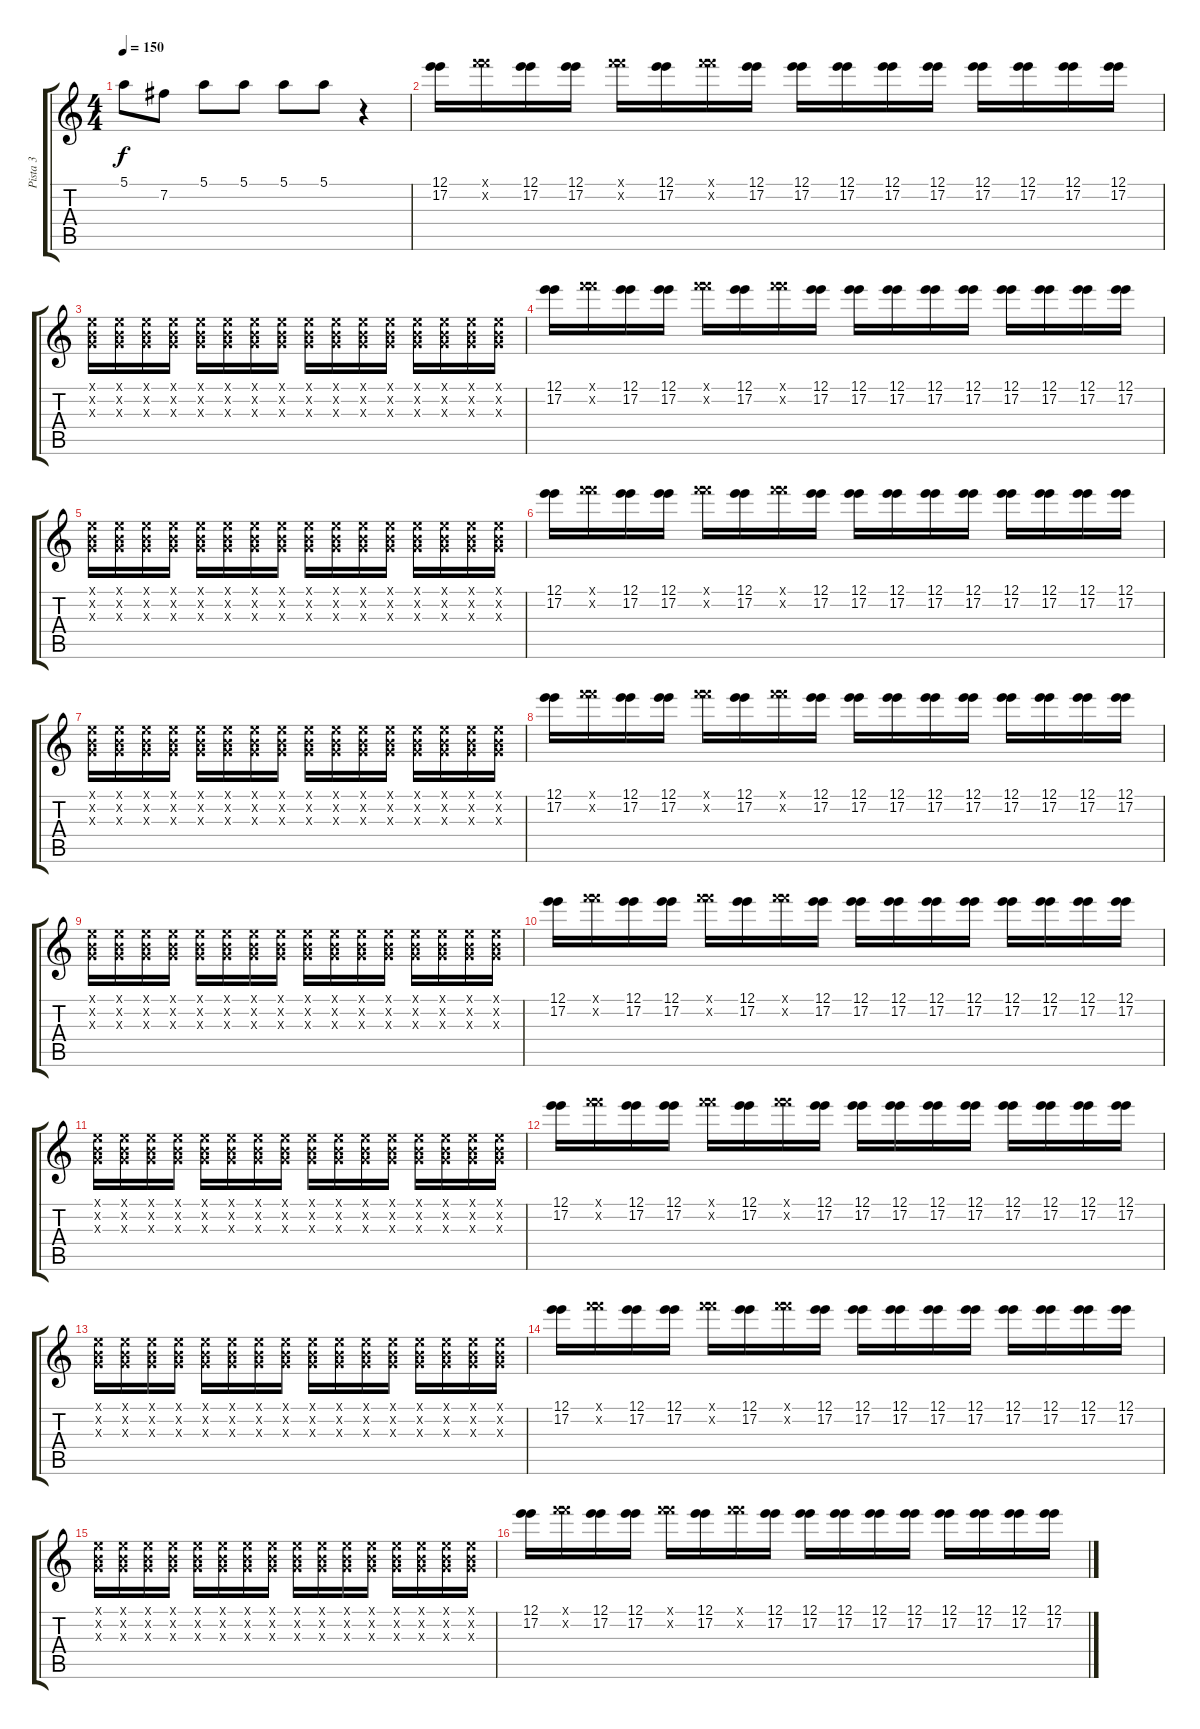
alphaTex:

\track ("Pista 3" "Pista 3") {instrument distortionguitar}
\staff {score tabs}
\tuning (E4 B3 G3 D3 A2 E2) {hide}
\ts (4 4)
\tempo 150
\clef g2
\ks c
5.1.8{dy f} 7.2.8 5.1.8 5.1.8 5.1.8 5.1.8 r.4 |
(12.1 17.2).16 (13.1{x} 18.2{x}).16 (12.1 17.2).16 (12.1 17.2).16 (13.1{x} 18.2{x}).16 (12.1 17.2).16 (13.1{x} 18.2{x}).16 (12.1 17.2).16 (12.1 17.2).16 (12.1 17.2).16 (12.1 17.2).16 (12.1 17.2).16 (12.1 17.2).16 (12.1 17.2).16 (12.1 17.2).16 (12.1 17.2).16 |
(0.1{x} 0.2{x} 0.3{x}).16 (0.1{x} 0.2{x} 0.3{x}).16 (0.1{x} 0.2{x} 0.3{x}).16 (0.1{x} 0.2{x} 0.3{x}).16 (0.1{x} 0.2{x} 0.3{x}).16 (0.1{x} 0.2{x} 0.3{x}).16 (0.1{x} 0.2{x} 0.3{x}).16 (0.1{x} 0.2{x} 0.3{x}).16 (0.1{x} 0.2{x} 0.3{x}).16 (0.1{x} 0.2{x} 0.3{x}).16 (0.1{x} 0.2{x} 0.3{x}).16 (0.1{x} 0.2{x} 0.3{x}).16 (0.1{x} 0.2{x} 0.3{x}).16 (0.1{x} 0.2{x} 0.3{x}).16 (0.1{x} 0.2{x} 0.3{x}).16 (0.1{x} 0.2{x} 0.3{x}).16 |
(12.1 17.2).16 (13.1{x} 18.2{x}).16 (12.1 17.2).16 (12.1 17.2).16 (13.1{x} 18.2{x}).16 (12.1 17.2).16 (13.1{x} 18.2{x}).16 (12.1 17.2).16 (12.1 17.2).16 (12.1 17.2).16 (12.1 17.2).16 (12.1 17.2).16 (12.1 17.2).16 (12.1 17.2).16 (12.1 17.2).16 (12.1 17.2).16 |
(0.1{x} 0.2{x} 0.3{x}).16 (0.1{x} 0.2{x} 0.3{x}).16 (0.1{x} 0.2{x} 0.3{x}).16 (0.1{x} 0.2{x} 0.3{x}).16 (0.1{x} 0.2{x} 0.3{x}).16 (0.1{x} 0.2{x} 0.3{x}).16 (0.1{x} 0.2{x} 0.3{x}).16 (0.1{x} 0.2{x} 0.3{x}).16 (0.1{x} 0.2{x} 0.3{x}).16 (0.1{x} 0.2{x} 0.3{x}).16 (0.1{x} 0.2{x} 0.3{x}).16 (0.1{x} 0.2{x} 0.3{x}).16 (0.1{x} 0.2{x} 0.3{x}).16 (0.1{x} 0.2{x} 0.3{x}).16 (0.1{x} 0.2{x} 0.3{x}).16 (0.1{x} 0.2{x} 0.3{x}).16 |
(12.1 17.2).16 (13.1{x} 18.2{x}).16 (12.1 17.2).16 (12.1 17.2).16 (13.1{x} 18.2{x}).16 (12.1 17.2).16 (13.1{x} 18.2{x}).16 (12.1 17.2).16 (12.1 17.2).16 (12.1 17.2).16 (12.1 17.2).16 (12.1 17.2).16 (12.1 17.2).16 (12.1 17.2).16 (12.1 17.2).16 (12.1 17.2).16 |
(0.1{x} 0.2{x} 0.3{x}).16 (0.1{x} 0.2{x} 0.3{x}).16 (0.1{x} 0.2{x} 0.3{x}).16 (0.1{x} 0.2{x} 0.3{x}).16 (0.1{x} 0.2{x} 0.3{x}).16 (0.1{x} 0.2{x} 0.3{x}).16 (0.1{x} 0.2{x} 0.3{x}).16 (0.1{x} 0.2{x} 0.3{x}).16 (0.1{x} 0.2{x} 0.3{x}).16 (0.1{x} 0.2{x} 0.3{x}).16 (0.1{x} 0.2{x} 0.3{x}).16 (0.1{x} 0.2{x} 0.3{x}).16 (0.1{x} 0.2{x} 0.3{x}).16 (0.1{x} 0.2{x} 0.3{x}).16 (0.1{x} 0.2{x} 0.3{x}).16 (0.1{x} 0.2{x} 0.3{x}).16 |
(12.1 17.2).16 (13.1{x} 18.2{x}).16 (12.1 17.2).16 (12.1 17.2).16 (13.1{x} 18.2{x}).16 (12.1 17.2).16 (13.1{x} 18.2{x}).16 (12.1 17.2).16 (12.1 17.2).16 (12.1 17.2).16 (12.1 17.2).16 (12.1 17.2).16 (12.1 17.2).16 (12.1 17.2).16 (12.1 17.2).16 (12.1 17.2).16 |
(0.1{x} 0.2{x} 0.3{x}).16 (0.1{x} 0.2{x} 0.3{x}).16 (0.1{x} 0.2{x} 0.3{x}).16 (0.1{x} 0.2{x} 0.3{x}).16 (0.1{x} 0.2{x} 0.3{x}).16 (0.1{x} 0.2{x} 0.3{x}).16 (0.1{x} 0.2{x} 0.3{x}).16 (0.1{x} 0.2{x} 0.3{x}).16 (0.1{x} 0.2{x} 0.3{x}).16 (0.1{x} 0.2{x} 0.3{x}).16 (0.1{x} 0.2{x} 0.3{x}).16 (0.1{x} 0.2{x} 0.3{x}).16 (0.1{x} 0.2{x} 0.3{x}).16 (0.1{x} 0.2{x} 0.3{x}).16 (0.1{x} 0.2{x} 0.3{x}).16 (0.1{x} 0.2{x} 0.3{x}).16 |
(12.1 17.2).16 (13.1{x} 18.2{x}).16 (12.1 17.2).16 (12.1 17.2).16 (13.1{x} 18.2{x}).16 (12.1 17.2).16 (13.1{x} 18.2{x}).16 (12.1 17.2).16 (12.1 17.2).16 (12.1 17.2).16 (12.1 17.2).16 (12.1 17.2).16 (12.1 17.2).16 (12.1 17.2).16 (12.1 17.2).16 (12.1 17.2).16 |
(0.1{x} 0.2{x} 0.3{x}).16 (0.1{x} 0.2{x} 0.3{x}).16 (0.1{x} 0.2{x} 0.3{x}).16 (0.1{x} 0.2{x} 0.3{x}).16 (0.1{x} 0.2{x} 0.3{x}).16 (0.1{x} 0.2{x} 0.3{x}).16 (0.1{x} 0.2{x} 0.3{x}).16 (0.1{x} 0.2{x} 0.3{x}).16 (0.1{x} 0.2{x} 0.3{x}).16 (0.1{x} 0.2{x} 0.3{x}).16 (0.1{x} 0.2{x} 0.3{x}).16 (0.1{x} 0.2{x} 0.3{x}).16 (0.1{x} 0.2{x} 0.3{x}).16 (0.1{x} 0.2{x} 0.3{x}).16 (0.1{x} 0.2{x} 0.3{x}).16 (0.1{x} 0.2{x} 0.3{x}).16 |
(12.1 17.2).16 (13.1{x} 18.2{x}).16 (12.1 17.2).16 (12.1 17.2).16 (13.1{x} 18.2{x}).16 (12.1 17.2).16 (13.1{x} 18.2{x}).16 (12.1 17.2).16 (12.1 17.2).16 (12.1 17.2).16 (12.1 17.2).16 (12.1 17.2).16 (12.1 17.2).16 (12.1 17.2).16 (12.1 17.2).16 (12.1 17.2).16 |
(0.1{x} 0.2{x} 0.3{x}).16 (0.1{x} 0.2{x} 0.3{x}).16 (0.1{x} 0.2{x} 0.3{x}).16 (0.1{x} 0.2{x} 0.3{x}).16 (0.1{x} 0.2{x} 0.3{x}).16 (0.1{x} 0.2{x} 0.3{x}).16 (0.1{x} 0.2{x} 0.3{x}).16 (0.1{x} 0.2{x} 0.3{x}).16 (0.1{x} 0.2{x} 0.3{x}).16 (0.1{x} 0.2{x} 0.3{x}).16 (0.1{x} 0.2{x} 0.3{x}).16 (0.1{x} 0.2{x} 0.3{x}).16 (0.1{x} 0.2{x} 0.3{x}).16 (0.1{x} 0.2{x} 0.3{x}).16 (0.1{x} 0.2{x} 0.3{x}).16 (0.1{x} 0.2{x} 0.3{x}).16 |
(12.1 17.2).16 (13.1{x} 18.2{x}).16 (12.1 17.2).16 (12.1 17.2).16 (13.1{x} 18.2{x}).16 (12.1 17.2).16 (13.1{x} 18.2{x}).16 (12.1 17.2).16 (12.1 17.2).16 (12.1 17.2).16 (12.1 17.2).16 (12.1 17.2).16 (12.1 17.2).16 (12.1 17.2).16 (12.1 17.2).16 (12.1 17.2).16 |
(0.1{x} 0.2{x} 0.3{x}).16 (0.1{x} 0.2{x} 0.3{x}).16 (0.1{x} 0.2{x} 0.3{x}).16 (0.1{x} 0.2{x} 0.3{x}).16 (0.1{x} 0.2{x} 0.3{x}).16 (0.1{x} 0.2{x} 0.3{x}).16 (0.1{x} 0.2{x} 0.3{x}).16 (0.1{x} 0.2{x} 0.3{x}).16 (0.1{x} 0.2{x} 0.3{x}).16 (0.1{x} 0.2{x} 0.3{x}).16 (0.1{x} 0.2{x} 0.3{x}).16 (0.1{x} 0.2{x} 0.3{x}).16 (0.1{x} 0.2{x} 0.3{x}).16 (0.1{x} 0.2{x} 0.3{x}).16 (0.1{x} 0.2{x} 0.3{x}).16 (0.1{x} 0.2{x} 0.3{x}).16 |
(12.1 17.2).16 (13.1{x} 18.2{x}).16 (12.1 17.2).16 (12.1 17.2).16 (13.1{x} 18.2{x}).16 (12.1 17.2).16 (13.1{x} 18.2{x}).16 (12.1 17.2).16 (12.1 17.2).16 (12.1 17.2).16 (12.1 17.2).16 (12.1 17.2).16 (12.1 17.2).16 (12.1 17.2).16 (12.1 17.2).16 (12.1 17.2).16
